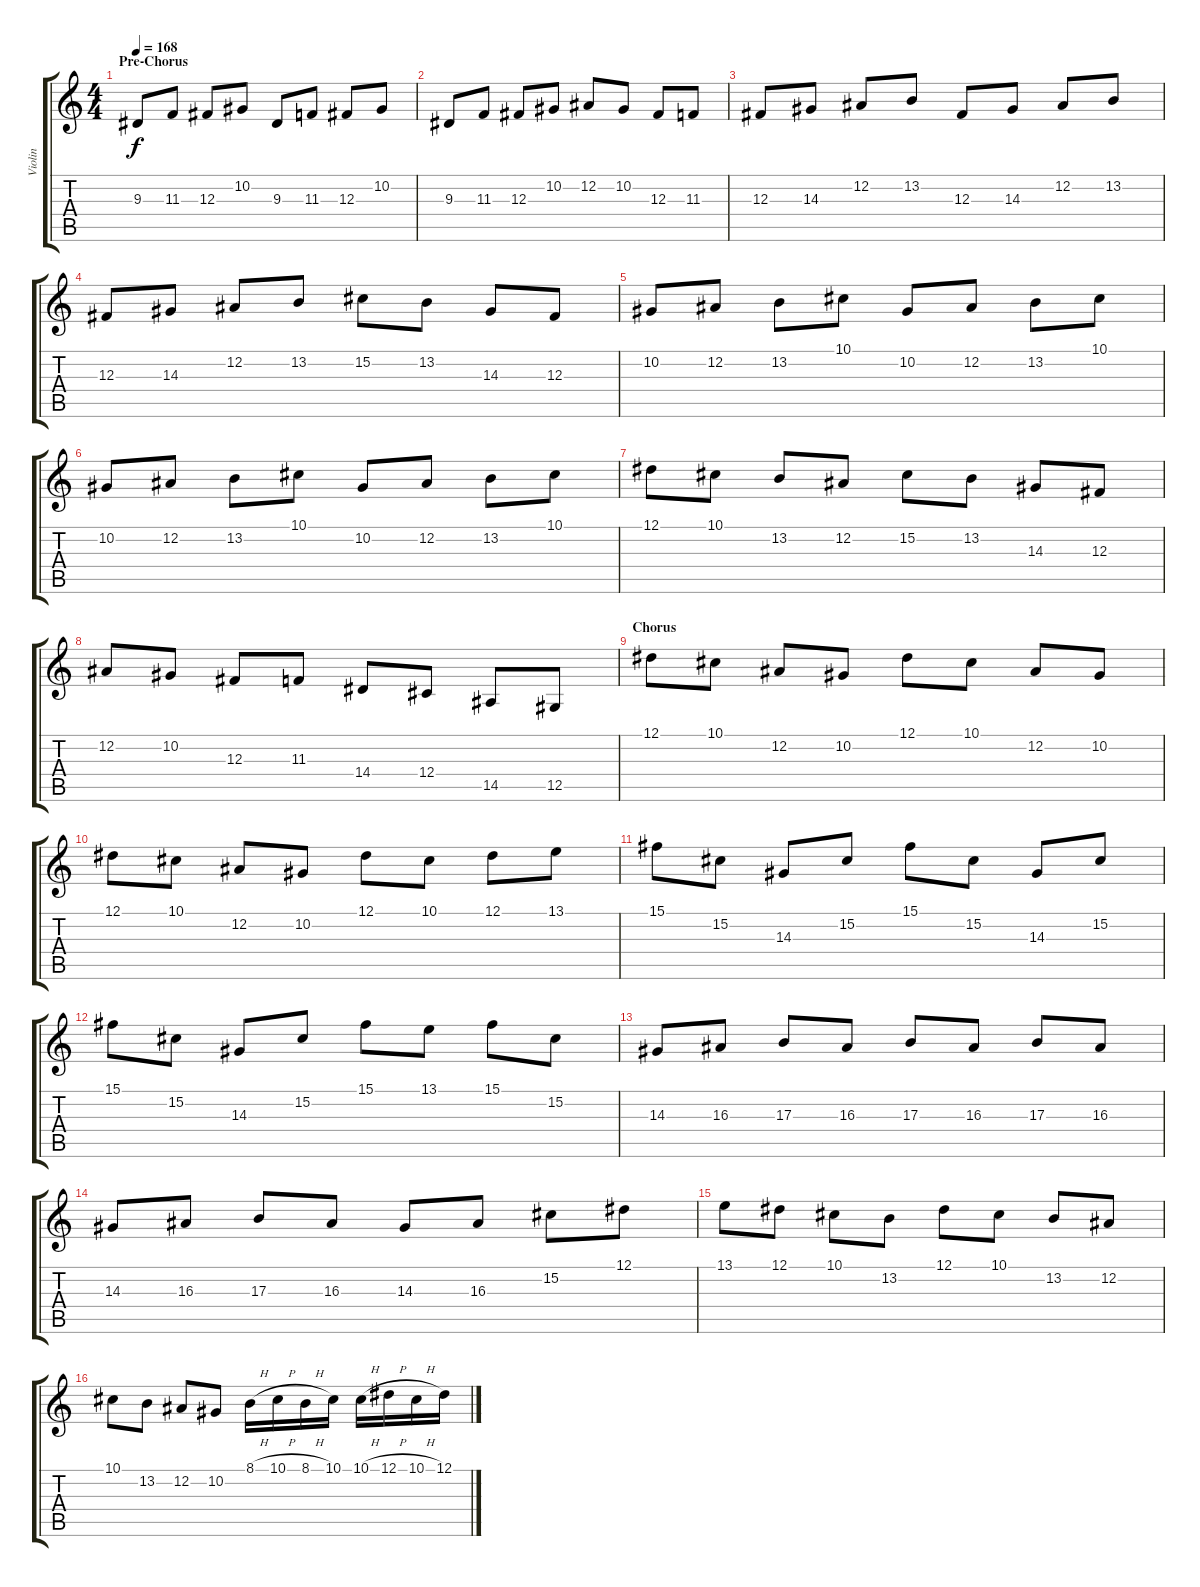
\track ("Violin" "Violin") {instrument violin}
\staff {score tabs}
\tuning (Eb4 Bb3 Gb3 Db3 Ab2 Eb2) {hide}
\ts (4 4)
\section ("" "Pre-Chorus")
\tempo 168
\clef g2
\ks c
9.3.8{dy f volume 13} 11.3.8 12.3.8 10.2.8 9.3.8 11.3.8 12.3.8 10.2.8 |
9.3.8 11.3.8 12.3.8 10.2.8 12.2.8 10.2.8 12.3.8 11.3.8 |
12.3.8 14.3.8 12.2.8 13.2.8 12.3.8 14.3.8 12.2.8 13.2.8 |
12.3.8 14.3.8 12.2.8 13.2.8 15.2.8 13.2.8 14.3.8 12.3.8 |
10.2.8 12.2.8 13.2.8 10.1.8 10.2.8 12.2.8 13.2.8 10.1.8 |
10.2.8 12.2.8 13.2.8 10.1.8 10.2.8 12.2.8 13.2.8 10.1.8 |
12.1.8 10.1.8 13.2.8 12.2.8 15.2.8 13.2.8 14.3.8 12.3.8 |
12.2.8 10.2.8 12.3.8 11.3.8 14.4.8 12.4.8 14.5.8 12.5.8 |
\section ("" "Chorus")
12.1.8{volume 11} 10.1.8 12.2.8 10.2.8 12.1.8 10.1.8 12.2.8 10.2.8 |
12.1.8 10.1.8 12.2.8 10.2.8 12.1.8 10.1.8 12.1.8 13.1.8 |
15.1.8 15.2.8 14.3.8 15.2.8 15.1.8 15.2.8 14.3.8 15.2.8 |
15.1.8 15.2.8 14.3.8 15.2.8 15.1.8 13.1.8 15.1.8 15.2.8 |
14.3.8 16.3.8 17.3.8 16.3.8 17.3.8 16.3.8 17.3.8 16.3.8 |
14.3.8 16.3.8 17.3.8 16.3.8 14.3.8 16.3.8 15.2.8 12.1.8 |
13.1.8 12.1.8 10.1.8 13.2.8 12.1.8 10.1.8 13.2.8 12.2.8 |
10.1.8 13.2.8 12.2.8 10.2.8 8.1{h}.16 10.1{h}.16 8.1{h}.16 10.1.16 10.1{h}.16 12.1{h}.16 10.1{h}.16 12.1.16
